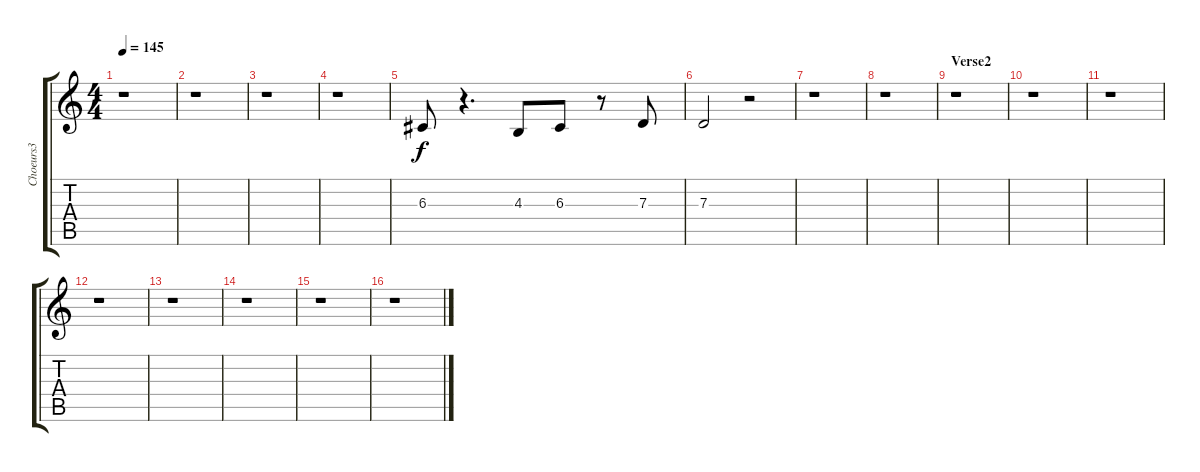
\track ("Choeurs3" "Choeurs3") {instrument choiraahs}
\staff {score tabs}
\tuning (E4 B3 G3 D3 A2 E2) {hide}
\ts (4 4)
\tempo 145
\clef g2
\ks c
r.1{dy f} |
r.1 |
r.1 |
r.1 |
6.3.8 r.4{d} 4.3.8 6.3.8 r.8 7.3.8 |
7.3.2 r.2 |
r.1 |
r.1 |
\section ("" "Verse2")
r.1 |
r.1 |
r.1 |
r.1 |
r.1 |
r.1 |
r.1 |
r.1
